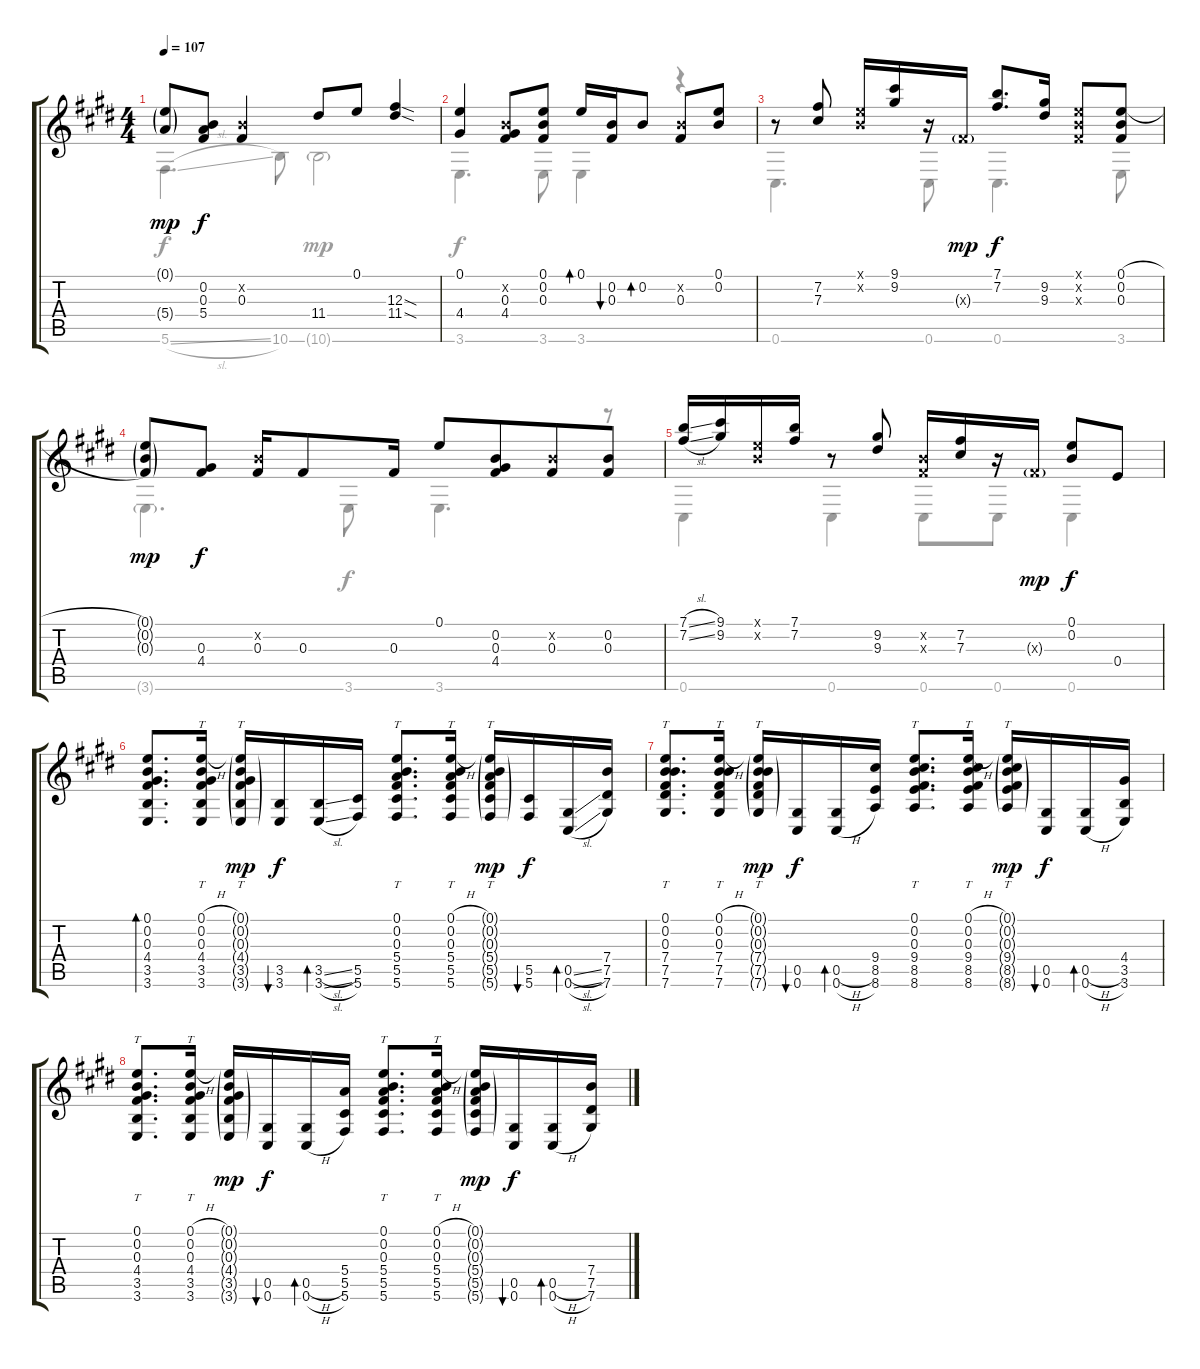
\track "" {instrument acousticguitarsteel}
\staff {score tabs}
\tuning (E4 B3 Gb3 E3 Ab2 Db2) {hide}
\voice
\ts (4 4)
\tempo 107
\clef g2
\ks e
(0.1{g} 5.4{g}).8{dy mp} (0.2 0.3 5.4).8{dy f} (0.2{x} 0.3).4 11.4.8 0.1.8 (12.3{sod} 11.4{sod}).4 |
(0.1 4.4).4 (0.2{x} 0.3 4.4).8 (0.1 0.2 0.3).8 0.1.16{bd 60} (0.2 0.3).16{bu 60} 0.2.8{bd 60} (0.2{x} 0.3).8 (0.1 0.2).8 |
r.8 (7.2 7.3).8 (0.1{x} 0.2{x}).16 (9.1 9.2).16 r.16 0.3{g x}.16{dy mp} (7.1 7.2).8{d dy f} (9.2 9.3).16 (0.1{x} 0.2{x} 0.3{x}).8 (0.1{h} 0.2 0.3).8 |
(0.1{g} 0.2{g} 0.3{g}).8{dy mp} (0.3 4.4).8{dy f} (0.2{x} 0.3).16 0.3.8 0.3.16 0.1.8{beam Up} (0.2 0.3 4.4).8{beam Up beam merge} (0.2{x} 0.3).8{beam Up} (0.2 0.3).8{beam Up} |
(7.1{sl} 7.2{sl}).16 (9.1 9.2).16 (0.1{x} 0.2{x}).16 (7.1 7.2).16 r.8 (9.2 9.3).8 (0.2{x} 0.3{x}).16 (7.2 7.3).16 r.16 0.3{g x}.16{dy mp} (0.1 0.2).8{dy f} 0.4.8 |
(0.1 0.2 0.3 4.4 3.5 3.6).8{d bd 240} (0.1{h} 0.2 0.3 4.4 3.5 3.6).16{tt} (0.1{g} 0.2{g} 0.3{g} 4.4{g} 3.5{g} 3.6{g}).16{tt dy mp} (3.5 3.6).16{bu 60 dy f} (3.5{sl} 3.6{sl}).16{bd 60} (5.5 5.6).16 (0.1 0.2 0.3 5.4 5.5 5.6).8{tt d} (0.1{h} 0.2 0.3 5.4 5.5 5.6).16{tt} (0.1{g} 0.2{g} 0.3{g} 5.4{g} 5.5{g} 5.6{g}).16{tt dy mp} (5.5 5.6).16{bu 60 dy f} (0.5{sl} 0.6{sl}).16{bd 60} (7.4 7.5 7.6).16 |
(0.1 0.2 0.3 7.4 7.5 7.6).8{tt d} (0.1{h} 0.2 0.3 7.4 7.5 7.6).16{tt} (0.1{g} 0.2{g} 0.3{g} 7.4{g} 7.5{g} 7.6{g}).16{tt dy mp} (0.5 0.6).16{bu 60 dy f} (0.5{h} 0.6{h}).16{bd 60} (9.4 8.5 8.6).16 (0.1 0.2 0.3 9.4 8.5 8.6).8{tt d} (0.1{h} 0.2 0.3 9.4 8.5 8.6).16{tt} (0.1{g} 0.2{g} 0.3{g} 9.4{g} 8.5{g} 8.6{g}).16{tt dy mp} (0.5 0.6).16{bu 60 dy f} (0.5{h} 0.6{h}).16{bd 60} (4.4 3.5 3.6).16 |
(0.1 0.2 0.3 4.4 3.5 3.6).8{tt d} (0.1{h} 0.2 0.3 4.4 3.5 3.6).16{tt} (0.1{g} 0.2{g} 0.3{g} 4.4{g} 3.5{g} 3.6{g}).16{dy mp} (0.5 0.6).16{bu 60 dy f} (0.5{h} 0.6{h}).16{bd 60} (5.4 5.5 5.6).16 (0.1 0.2 0.3 5.4 5.5 5.6).8{tt d} (0.1{h} 0.2 0.3 5.4 5.5 5.6).16{tt} (0.1{g} 0.2{g} 0.3{g} 5.4{g} 5.5{g} 5.6{g}).16{dy mp} (0.5 0.6).16{bu 60 dy f} (0.5{h} 0.6{h}).16{bd 60} (7.4 7.5 7.6).16
\voice
\clef g2
\ottava regular
\simile none
\ks e
5.6{sl}.4{d dy f} 10.6.8 10.6{g}.2{dy mp} |
3.6.4{d dy f} 3.6.8 3.6.4 r.4 |
0.6.4{d} 0.6.8 0.6.4{d} 3.6.8 |
3.6{g}.4{d dy mp} 3.6.8{dy f} 3.6.4{d} r.8 |
0.6.4 0.6.4 0.6.8 0.6.8 0.6.4 |
|
|
